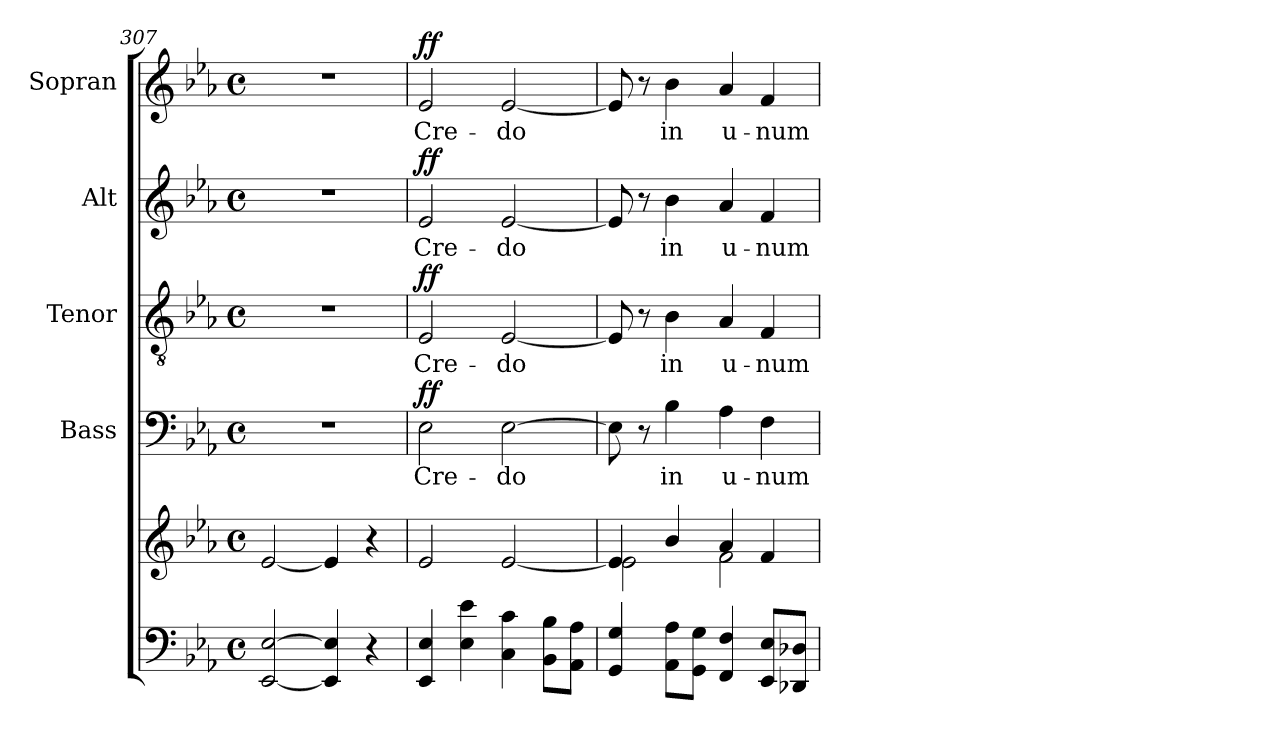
**kern	**kern	**kern	**text	**dynam	**kern	**text	**dynam	**kern	**text	**dynam	**kern	**text	**dynam
*part5	*part5	*part4	*part4	*part4	*part3	*part3	*part3	*part2	*part2	*part2	*part1	*part1	*part1
*staff6	*staff5	*staff4	*staff4	*staff4	*staff3	*staff3	*staff3	*staff2	*staff2	*staff2	*staff1	*staff1	*staff1
*	*	*I"Bass	*	*	*I"Tenor	*	*	*I"Alt	*	*	*I"Sopran	*	*
*	*	*I'B.	*	*	*I'T.	*	*	*I'A.	*	*	*I'S.	*	*
*clefF4	*clefG2	*clefF4	*	*	*clefGv2	*	*	*clefG2	*	*	*clefG2	*	*
*k[b-e-a-]	*k[b-e-a-]	*k[b-e-a-]	*	*	*k[b-e-a-]	*	*	*k[b-e-a-]	*	*	*k[b-e-a-]	*	*
*E-:	*E-:	*E-:	*	*	*E-:	*	*	*E-:	*	*	*E-:	*	*
*M4/4	*M4/4	*M4/4	*	*	*M4/4	*	*	*M4/4	*	*	*M4/4	*	*
*met(c)	*met(c)	*met(c)	*	*	*met(c)	*	*	*met(c)	*	*	*met(c)	*	*
=307	=307	=307	=307	=307	=307	=307	=307	=307	=307	=307	=307	=307	=307
[2EE-/ [2E-/	[2e-/	1r	.	.	1r	.	.	1r	.	.	1r	.	.
4EE-/] 4E-/]	4e-/]	.	.	.	.	.	.	.	.	.	.	.	.
4r	4r	.	.	.	.	.	.	.	.	.	.	.	.
=308	=308	=308	=308	=308	=308	=308	=308	=308	=308	=308	=308	=308	=308
!	!	!	!LO:LY:b	!LO:DY:a	!	!LO:LY:b	!LO:DY:a	!	!LO:LY:b	!LO:DY:a	!	!LO:LY:b	!LO:DY:a
4EE-/ 4E-/	2e-/	2E-\	Cre-	ff	2E-/	Cre-	ff	2e-/	Cre-	ff	2e-/	Cre-	ff
4E-\ 4e-\	.	.	.	.	.	.	.	.	.	.	.	.	.
!	!	!	!LO:LY:b	!	!	!LO:LY:b	!	!	!LO:LY:b	!	!	!LO:LY:b	!
4C\ 4c\	[2e-/	[2E-\	-do	.	[2E-/	-do	.	[2e-/	-do	.	[2e-/	-do	.
8BB-\ 8B-\L	.	.	.	.	.	.	.	.	.	.	.	.	.
8AA-\ 8A-\J	.	.	.	.	.	.	.	.	.	.	.	.	.
=309	=309	=309	=309	=309	=309	=309	=309	=309	=309	=309	=309	=309	=309
*	*^	*	*	*	*	*	*	*	*	*	*	*	*
4GG/ 4G/	4e-/]	2e-\	8E-\]	.	.	8E-/]	.	.	8e-/]	.	.	8e-/]	.	.
.	.	.	8r	.	.	8r	.	.	8r	.	.	8r	.	.
!	!	!	!	!LO:LY:b	!	!	!LO:LY:b	!	!	!LO:LY:b	!	!	!LO:LY:b	!
8AA-\ 8A-\L	4b-/	.	4B-\	in	.	4B-\	in	.	4b-\	in	.	4b-\	in	.
8GG\ 8G\J	.	.	.	.	.	.	.	.	.	.	.	.	.	.
!	!	!	!	!LO:LY:b	!	!	!LO:LY:b	!	!	!LO:LY:b	!	!	!LO:LY:b	!
4FF/ 4F/	4a-/	2f\	4A-\	u-	.	4A-/	u-	.	4a-/	u-	.	4a-/	u-	.
!	!	!	!	!LO:LY:b	!	!	!LO:LY:b	!	!	!LO:LY:b	!	!	!LO:LY:b	!
8EE-/ 8E-/L	4f/	.	4F\	-num	.	4F/	-num	.	4f/	-num	.	4f/	-num	.
8DD-X/ 8D-X/J	.	.	.	.	.	.	.	.	.	.	.	.	.	.
*	*v	*v	*	*	*	*	*	*	*	*	*	*	*	*
=	=	=	=	=	=	=	=	=	=	=	=	=	=
*-	*-	*-	*-	*-	*-	*-	*-	*-	*-	*-	*-	*-	*-
